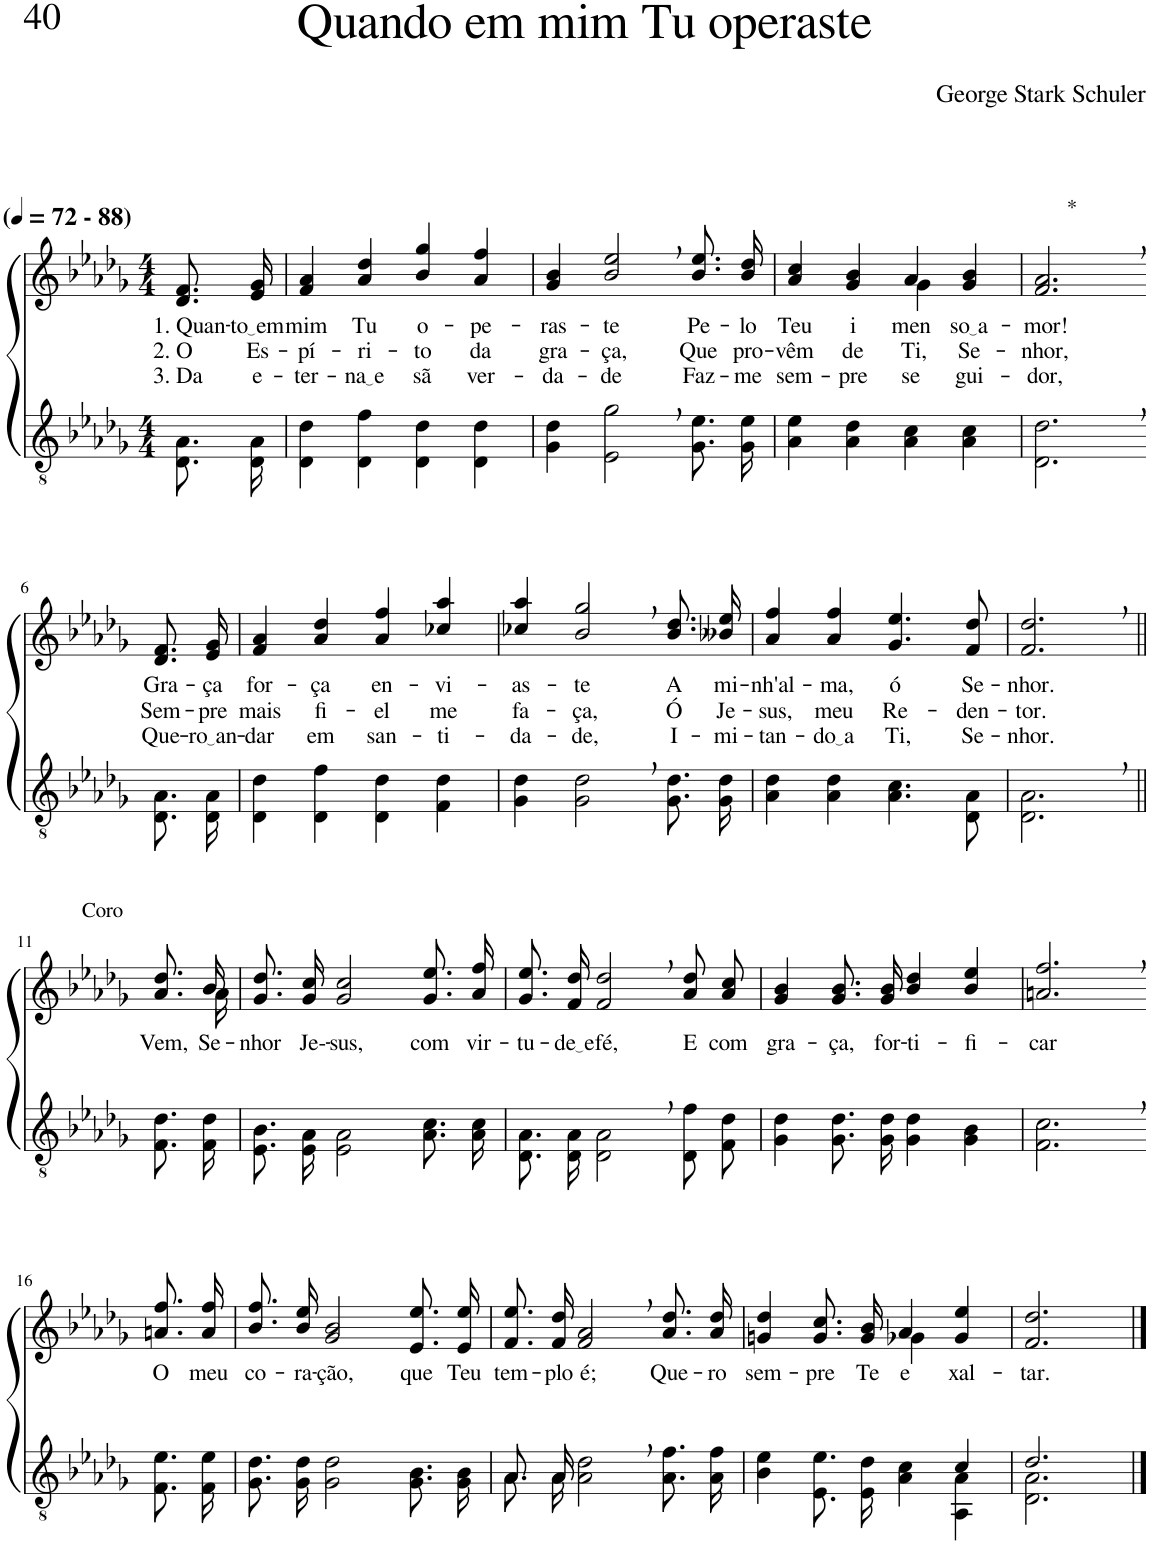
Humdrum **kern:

**kern	**kern	**text	**text	**text
*part2	*part1	*part1	*part1	*part1
*staff2	*staff1	*staff1	*staff1	*staff1
*I"Parte III e IV	*I"Parte I e II	*	*	*
*clefGv2	*clefG2	*	*	*
*Trd3c5	*Trd3c5	*	*	*
*k[b-e-a-d-g-]	*k[b-e-a-d-g-]	*	*	*
*M4/4	*M4/4	*	*	*
*MM72	*MM72	*	*	*
=1	=1	=1	=1	=1
!	!LO:TX:a:B:t=(	!	!	!
!	!LO:TX:a:B:t=- 88)	!	!	!
!	!	!LO:LY:b	!LO:LY:b	!LO:LY:b
8.D-/ 8.A-/L	8.d-/ 8.f/L	1. Quan-	2. O	3. Da
!	!	!LO:LY:b	!LO:LY:b	!LO:LY:b
16D-/ 16A-/Jk	16e-/ 16g-/Jk	to em	Es-	e-
=2	=2	=2	=2	=2
!	!	!LO:LY:b	!LO:LY:b	!LO:LY:b
4D-\ 4d-\	4f/ 4a-/	mim	-pí-	-ter-
!	!	!LO:LY:b	!LO:LY:b	!LO:LY:b
4D-\ 4f\	4a-/ 4dd-/	Tu	-ri-	na e
!	!	!LO:LY:b	!LO:LY:b	!LO:LY:b
4D-\ 4d-\	4b-/ 4gg-/	o-	-to	sã
!	!	!LO:LY:b	!LO:LY:b	!LO:LY:b
4D-\ 4d-\	4a-/ 4ff/	-pe-	da	ver-
=3	=3	=3	=3	=3
!	!	!LO:LY:b	!LO:LY:b	!LO:LY:b
4G-\ 4d-\	4g-/ 4b-/	-ras-	gra-	-da-
!	!	!LO:LY:b	!LO:LY:b	!LO:LY:b
2E-\, 2g-\,	2b-/, 2ee-/,	-te	-ça,	-de
!	!	!LO:LY:b	!LO:LY:b	!LO:LY:b
8.G-\ 8.e-\L	8.b-\ 8.ee-\L	Pe-	Que	Faz-
!	!	!LO:LY:b	!LO:LY:b	!LO:LY:b
16G-\ 16e-\Jk	16b-\ 16dd-\Jk	-lo	pro-	-me
=4	=4	=4	=4	=4
!	!	!LO:LY:b	!LO:LY:b	!LO:LY:b
*	*^	*	*	*
4A-\ 4e-\	4a-/ 4cc/	2ryy	Teu	-vêm	sem-
!	!	!	!LO:LY:b	!LO:LY:b	!LO:LY:b
4A-\ 4d-\	4g-/ 4b-/	.	i-	de	-pre
!	!	!	!LO:LY:b	!LO:LY:b	!LO:LY:b
4A-\ 4c\	4a-/	4g-\	-men-	Ti,	se-
!	!	!	!LO:LY:b	!LO:LY:b	!LO:LY:b
4A-\ 4c\	4g-/ 4b-/	4ryy	so a	Se-	-gui-
=5	=5	=5	=5	=5	=5
!	!LO:TX:a:t=*	!	!	!	!
!	!	!	!LO:LY:b	!LO:LY:b	!LO:LY:b
*	*v	*v	*	*	*
2.D-\, 2.d-\,	2.f/, 2.a-/,	-mor!	-nhor,	-dor,
!!LO:LB:g=z
=6-	=6-	=6-	=6-	=6-
!	!	!LO:LY:b	!LO:LY:b	!LO:LY:b
8.D-/ 8.A-/L	8.d-/ 8.f/L	Gra-	Sem-	Que-
!	!	!LO:LY:b	!LO:LY:b	!LO:LY:b
16D-/ 16A-/Jk	16e-/ 16g-/Jk	-ça	-pre	ro an
=7	=7	=7	=7	=7
!	!	!LO:LY:b	!LO:LY:b	!LO:LY:b
4D-\ 4d-\	4f/ 4a-/	for-	mais	-dar
!	!	!LO:LY:b	!LO:LY:b	!LO:LY:b
4D-\ 4f\	4a-/ 4dd-/	-ça	fi-	em
!	!	!LO:LY:b	!LO:LY:b	!LO:LY:b
4D-\ 4d-\	4a-/ 4ff/	en-	-el	san-
!	!	!LO:LY:b	!LO:LY:b	!LO:LY:b
4F\ 4d-\	4cc-X/ 4aa-/	-vi-	me	-ti-
=8	=8	=8	=8	=8
!	!	!LO:LY:b	!LO:LY:b	!LO:LY:b
4G-\ 4d-\	4cc-X/ 4aa-/	-as-	fa-	-da-
!	!	!LO:LY:b	!LO:LY:b	!LO:LY:b
2G-\, 2d-\,	2b-/, 2gg-/,	-te	-ça,	-de,
!	!	!LO:LY:b	!LO:LY:b	!LO:LY:b
8.G-\ 8.d-\L	8.b-\ 8.dd-\L	A	Ó	I-
!	!	!LO:LY:b	!LO:LY:b	!LO:LY:b
16G-\ 16d-\Jk	16b--X\ 16ee-\Jk	mi-	Je-	-mi-
=9	=9	=9	=9	=9
!	!	!LO:LY:b	!LO:LY:b	!LO:LY:b
4A-\ 4d-\	4a-/ 4ff/	-nh'al-	-sus,	-tan-
!	!	!LO:LY:b	!LO:LY:b	!LO:LY:b
4A-\ 4d-\	4a-/ 4ff/	-ma,	meu	do a
!	!	!LO:LY:b	!LO:LY:b	!LO:LY:b
4.A-\ 4.c\	4.g-/ 4.ee-/	ó	Re-	Ti,
!	!	!LO:LY:b	!LO:LY:b	!LO:LY:b
8D-\ 8A-\	8f/ 8dd-/	Se-	-den-	Se-
=10	=10	=10	=10	=10
!	!	!LO:LY:b	!LO:LY:b	!LO:LY:b
2.D-\, 2.A-\,	2.f/, 2.dd-/,	-nhor.	-tor.	-nhor.
!!LO:LB:g=z
=11||	=11||	=11||	=11||	=11||
!	!LO:TX:a:t=Coro	!	!	!
!	!	!LO:LY:b	!	!
*	*^	*	*	*
8.F/ 8.d-/L	8.a-/ 8.dd-/L	8.ryy	Vem,	.	.
!	!	!	!LO:LY:b	!	!
16F/ 16d-/Jk	16b-/Jk	16a-\	Se-	.	.
=12	=12	=12	=12	=12	=12
!	!	!	!LO:LY:b	!	!
*	*v	*v	*	*	*
8.E-/ 8.B-/L	8.g-/ 8.dd-/L	-nhor	.	.
!	!	!LO:LY:b	!	!
16E-/ 16A-/Jk	16g-/ 16cc/Jk	Je--	.	.
!	!	!LO:LY:b	!	!
2E-\ 2A-\	2g-/ 2cc/	-sus,	.	.
!	!	!LO:LY:b	!	!
8.A-\ 8.c\L	8.g-\ 8.ee-\L	com	.	.
!	!	!LO:LY:b	!	!
16A-\ 16c\Jk	16a-\ 16ff\Jk	vir-	.	.
=13	=13	=13	=13	=13
!	!	!LO:LY:b	!	!
8.D-/ 8.A-/L	8.g-\ 8.ee-\L	-tu-	.	.
!	!	!LO:LY:b	!	!
16D-/ 16A-/Jk	16f\ 16dd-\Jk	de e	.	.
!	!	!LO:LY:b	!	!
2D-\, 2A-\,	2f/, 2dd-/,	fé,	.	.
!	!	!LO:LY:b	!	!
8D-/ 8f/L	8a-\ 8dd-\L	E	.	.
!	!	!LO:LY:b	!	!
8F/ 8d-/J	8a-\ 8cc\J	com	.	.
=14	=14	=14	=14	=14
!	!	!LO:LY:b	!	!
4G-\ 4d-\	4g-/ 4b-/	gra-	.	.
!	!	!LO:LY:b	!	!
8.G-\ 8.d-\L	8.g-/ 8.b-/L	-ça,	.	.
!	!	!LO:LY:b	!	!
16G-\ 16d-\Jk	16g-/ 16b-/Jk	for-	.	.
!	!	!LO:LY:b	!	!
4G-\ 4d-\	4b-/ 4dd-/	-ti-	.	.
!	!	!LO:LY:b	!	!
4G-\ 4B-\	4b-/ 4ee-/	-fi-	.	.
=15	=15	=15	=15	=15
!	!	!LO:LY:b	!	!
2.F\, 2.c\,	2.an/, 2.ff/,	-car	.	.
!!LO:LB:g=z
=16-	=16-	=16-	=16-	=16-
!	!	!LO:LY:b	!	!
8.F\ 8.e-\L	8.an\ 8.ff\L	O	.	.
!	!	!LO:LY:b	!	!
16F\ 16e-\Jk	16a\ 16ff\Jk	meu	.	.
=17	=17	=17	=17	=17
!	!	!LO:LY:b	!	!
8.G-\ 8.d-\L	8.b-\ 8.ff\L	co-	.	.
!	!	!LO:LY:b	!	!
16G-\ 16d-\Jk	16b-\ 16ee-\Jk	-ra-	.	.
!	!	!LO:LY:b	!	!
2G-\ 2d-\	2g-/ 2b-/	-ção,	.	.
!	!	!LO:LY:b	!	!
8.G-/ 8.B-/L	8.e-/ 8.ee-/L	que	.	.
!	!	!LO:LY:b	!	!
16G-/ 16B-/Jk	16e-/ 16ee-/Jk	Teu	.	.
=18	=18	=18	=18	=18
*^	*	*	*	*
!	!	!	!LO:LY:b	!	!
8.A-/L	8.A-\L	8.f/ 8.ee-/L	tem-	.	.
!	!	!	!LO:LY:b	!	!
16A-/Jk	16A-\Jk	16f/ 16dd-/Jk	-plo	.	.
!	!	!	!LO:LY:b	!	!
2A-\, 2d-\,	2.ryy	2f/, 2a-/,	é;	.	.
!	!	!	!LO:LY:b	!	!
8.A-\ 8.f\L	.	8.a-\ 8.dd-\L	Que-	.	.
!	!	!	!LO:LY:b	!	!
16A-\ 16f\Jk	.	16a-\ 16dd-\Jk	-ro	.	.
=19	=19	=19	=19	=19	=19
!	!	!	!LO:LY:b	!	!
*	*	*^	*	*	*
2.ryy	4B-\ 4e-\	4gn/ 4dd-/	2ryy	sem-	.	.
!	!	!	!	!LO:LY:b	!	!
.	8.E-/ 8.e-/L	8.g/ 8.cc/L	.	-pre	.	.
!	!	!	!	!LO:LY:b	!	!
.	16E-/ 16d-/Jk	16g/ 16b-/Jk	.	Te	.	.
!	!	!	!	!LO:LY:b	!	!
.	4A-\ 4c\	4a-/	4g-X\	e-	.	.
!	!	!	!	!LO:LY:b	!	!
4c/	4AA-\ 4A-\	4g-/ 4ee-/	4ryy	-xal-	.	.
=20	=20	=20	=20	=20	=20	=20
!	!	!	!	!LO:LY:b	!	!
*	*	*v	*v	*	*	*
2.d-/	2.D-\ 2.A-\	2.f/ 2.dd-/	-tar.	.	.
*v	*v	*	*	*	*
==	==	==	==	==
*-	*-	*-	*-	*-
